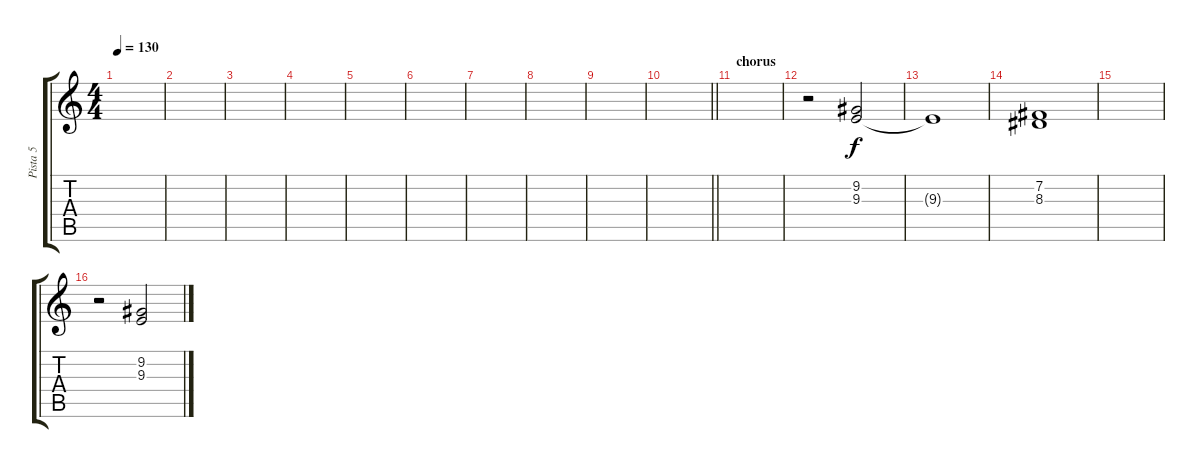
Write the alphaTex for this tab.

\track ("Pista 5" "Pista 5") {instrument voiceoohs}
\staff {score tabs}
\tuning (E4 B3 G3 D3 A2 E2) {hide}
\ts (4 4)
\tempo 130
\clef g2
\ks c
|
|
|
|
|
|
|
|
|
\barLineRight lightlight
|
\section ("" "chorus")
|
r.2 (9.2 9.3).2 |
9.3{t}.1 |
(7.2 8.3).1 |
|
r.2 (9.2 9.3).2
